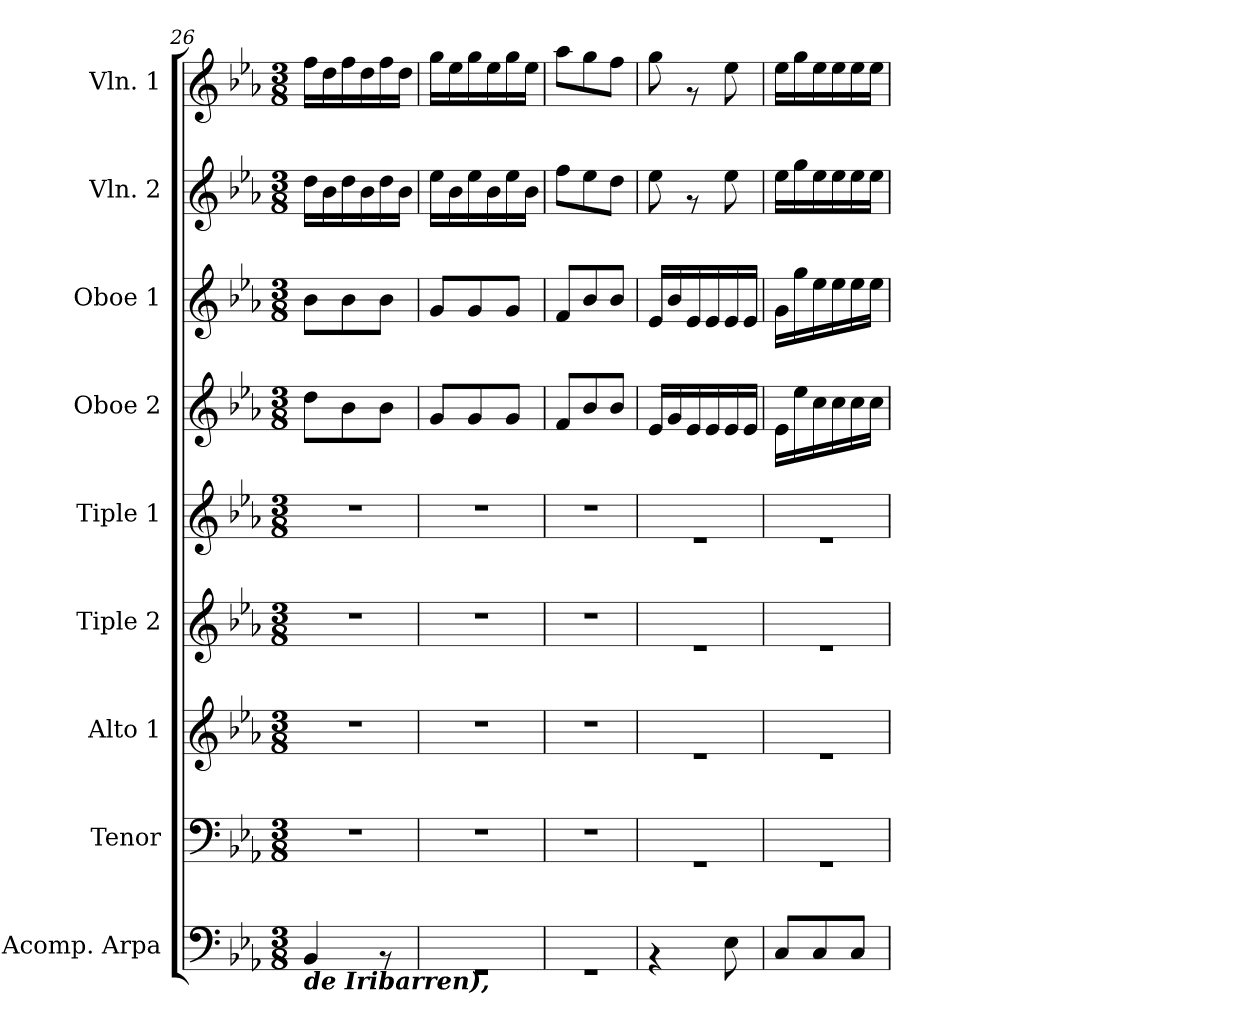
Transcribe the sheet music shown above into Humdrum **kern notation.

**kern	**kern	**kern	**kern	**kern	**kern	**kern	**kern	**kern
*part9	*part8	*part7	*part6	*part5	*part4	*part3	*part2	*part1
*staff9	*staff8	*staff7	*staff6	*staff5	*staff4	*staff3	*staff2	*staff1
*I"Acomp. Arpa	*I"Tenor	*I"Alto 1	*I"Tiple 2	*I"Tiple 1	*I"Oboe 2	*I"Oboe 1	*I"Vln. 2	*I"Vln. 1
*I'Acomp. Arpa	*I'Tenor	*I'Alto 1	*I'Tiple 2	*I'Tiple 1	*I'Oboe 2	*I'Oboe 1	*I'Vln. 2	*I'Vln. 1
*clefF4	*clefF4	*clefG2	*clefG2	*clefG2	*clefG2	*clefG2	*clefG2	*clefG2
*k[b-e-a-]	*k[b-e-a-]	*k[b-e-a-]	*k[b-e-a-]	*k[b-e-a-]	*k[b-e-a-]	*k[b-e-a-]	*k[b-e-a-]	*k[b-e-a-]
*E-:	*E-:	*E-:	*E-:	*E-:	*E-:	*E-:	*E-:	*E-:
*M3/8	*M3/8	*M3/8	*M3/8	*M3/8	*M3/8	*M3/8	*M3/8	*M3/8
=26	=26	=26	=26	=26	=26	=26	=26	=26
!LO:TX:b:Bi:t=de Iribarren),	!	!	!	!	!	!	!	!
4BB-/	4.r	4.r	4.r	4.r	8dd\L	8b-\L	16dd\LL	16ff\LL
.	.	.	.	.	.	.	16b-\	16dd\
.	.	.	.	.	8b-\	8b-\	16dd\	16ff\
.	.	.	.	.	.	.	16b-\	16dd\
8rAA	.	.	.	.	8b-\J	8b-\J	16dd\	16ff\
.	.	.	.	.	.	.	16b-\JJ	16dd\JJ
=27	=27	=27	=27	=27	=27	=27	=27	=27
4.rGG	4.r	4.r	4.r	4.r	8g/L	8g/L	16ee-\LL	16gg\LL
.	.	.	.	.	.	.	16b-\	16ee-\
.	.	.	.	.	8g/	8g/	16ee-\	16gg\
.	.	.	.	.	.	.	16b-\	16ee-\
.	.	.	.	.	8g/J	8g/J	16ee-\	16gg\
.	.	.	.	.	.	.	16b-\JJ	16ee-\JJ
=28	=28	=28	=28	=28	=28	=28	=28	=28
4.rGG	4.r	4.r	4.r	4.r	8f/L	8f/L	8ff\L	8aa-\L
.	.	.	.	.	8b-/	8b-/	8ee-\	8gg\
.	.	.	.	.	8b-/J	8b-/J	8dd\J	8ff\J
!!LO:PB:g=z
=29	=29	=29	=29	=29	=29	=29	=29	=29
4rAA	4.rGG	4.re	4.re	4.re	16e-/LL	16e-/LL	8ee-\	8gg\
.	.	.	.	.	16g/	16b-/	.	.
.	.	.	.	.	16e-/	16e-/	8rf	8rf
.	.	.	.	.	16e-/	16e-/	.	.
8E-\	.	.	.	.	16e-/	16e-/	8ee-\	8ee-\
.	.	.	.	.	16e-/JJ	16e-/JJ	.	.
=30	=30	=30	=30	=30	=30	=30	=30	=30
8C/L	4.rGG	4.re	4.re	4.re	16e-\LL	16g\LL	16ee-\LL	16ee-\LL
.	.	.	.	.	16ee-\	16gg\	16gg\	16gg\
8C/	.	.	.	.	16cc\	16ee-\	16ee-\	16ee-\
.	.	.	.	.	16cc\	16ee-\	16ee-\	16ee-\
8C/J	.	.	.	.	16cc\	16ee-\	16ee-\	16ee-\
.	.	.	.	.	16cc\JJ	16ee-\JJ	16ee-\JJ	16ee-\JJ
=	=	=	=	=	=	=	=	=
*-	*-	*-	*-	*-	*-	*-	*-	*-
